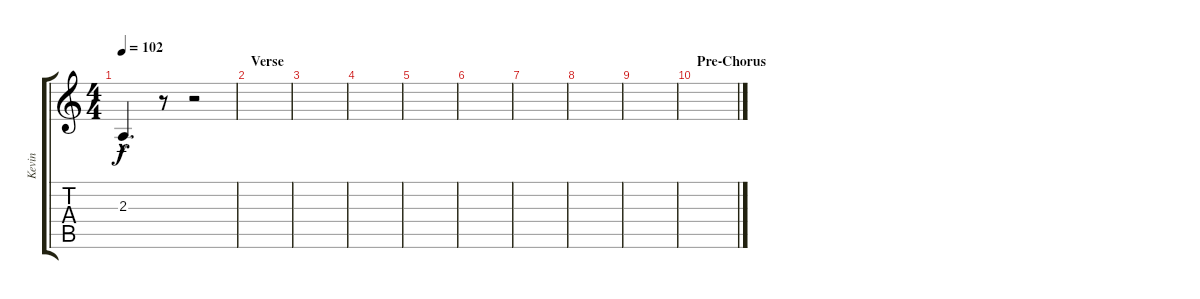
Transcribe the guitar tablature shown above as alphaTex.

\track ("Kevin" "Kevin") {instrument tenorsax}
\staff {score tabs}
\tuning (E4 B3 G3 D3 A2 E2) {hide}
\ts (4 4)
\tempo 102
\clef g2
\ks c
2.3{hac t}.4{d dy f} r.8 r.2 |
\section ("" "Verse")
|
|
|
|
|
|
|
|
\section ("" "Pre-Chorus")
